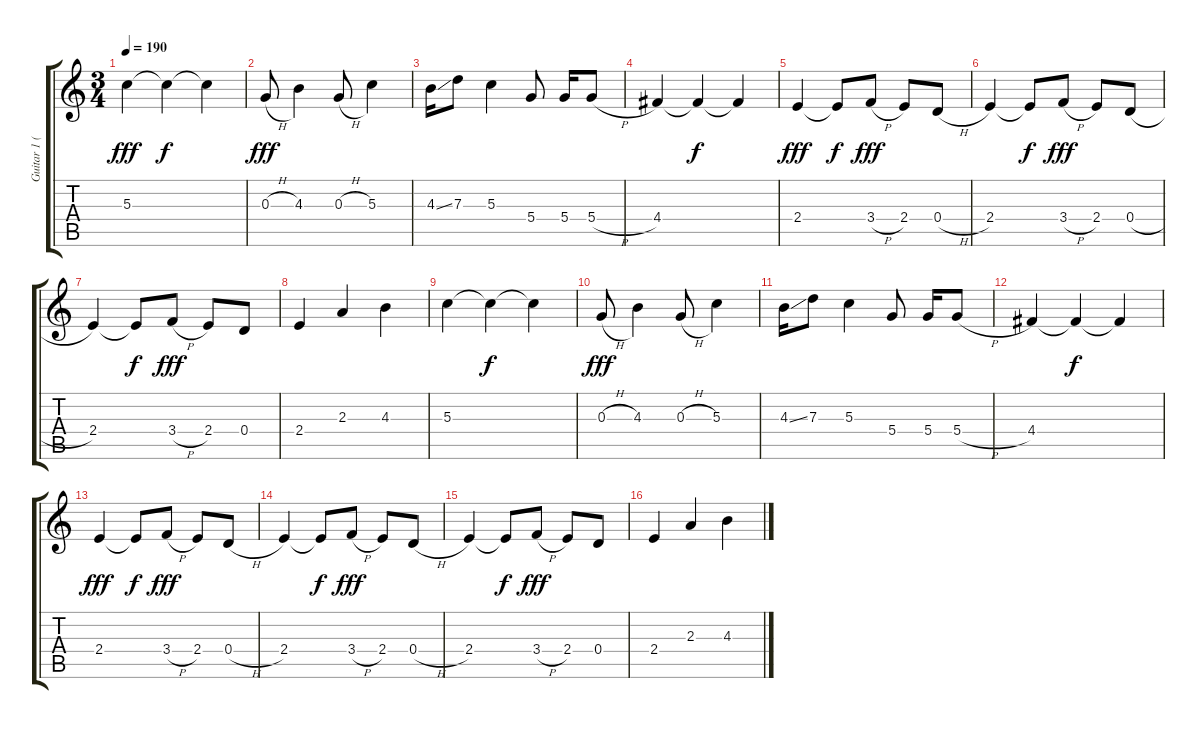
\track ("Guitar 1 (Disto)" "Guitar 1 (") {instrument distortionguitar}
\staff {score tabs}
\tuning (E4 B3 G3 D3 A2 E2) {hide}
\ts (3 4)
\tempo 190
\clef g2
\ks c
5.3.4{dy fff} 5.3{t}.4{dy f} 5.3{t}.4 |
0.3{h}.8{dy fff} 4.3.4 0.3{h}.8 5.3.4 |
4.3{ss}.16 7.3.8 5.3.4 5.4.8 5.4.16 5.4{h}.8 |
4.4.4 4.4{t}.4{dy f} 4.4{t}.4 |
2.4.4{dy fff} 2.4{t}.8{dy f} 3.4{h}.8{dy fff} 2.4.8 0.4{h}.8 |
2.4.4 2.4{t}.8{dy f} 3.4{h}.8{dy fff} 2.4.8 0.4{h}.8 |
2.4.4 2.4{t}.8{dy f} 3.4{h}.8{dy fff} 2.4.8 0.4.8 |
2.4.4 2.3.4 4.3.4 |
5.3.4 5.3{t}.4{dy f} 5.3{t}.4 |
0.3{h}.8{dy fff} 4.3.4 0.3{h}.8 5.3.4 |
4.3{ss}.16 7.3.8 5.3.4 5.4.8 5.4.16 5.4{h}.8 |
4.4.4 4.4{t}.4{dy f} 4.4{t}.4 |
2.4.4{dy fff} 2.4{t}.8{dy f} 3.4{h}.8{dy fff} 2.4.8 0.4{h}.8 |
2.4.4 2.4{t}.8{dy f} 3.4{h}.8{dy fff} 2.4.8 0.4{h}.8 |
2.4.4 2.4{t}.8{dy f} 3.4{h}.8{dy fff} 2.4.8 0.4.8 |
2.4.4 2.3.4 4.3.4
